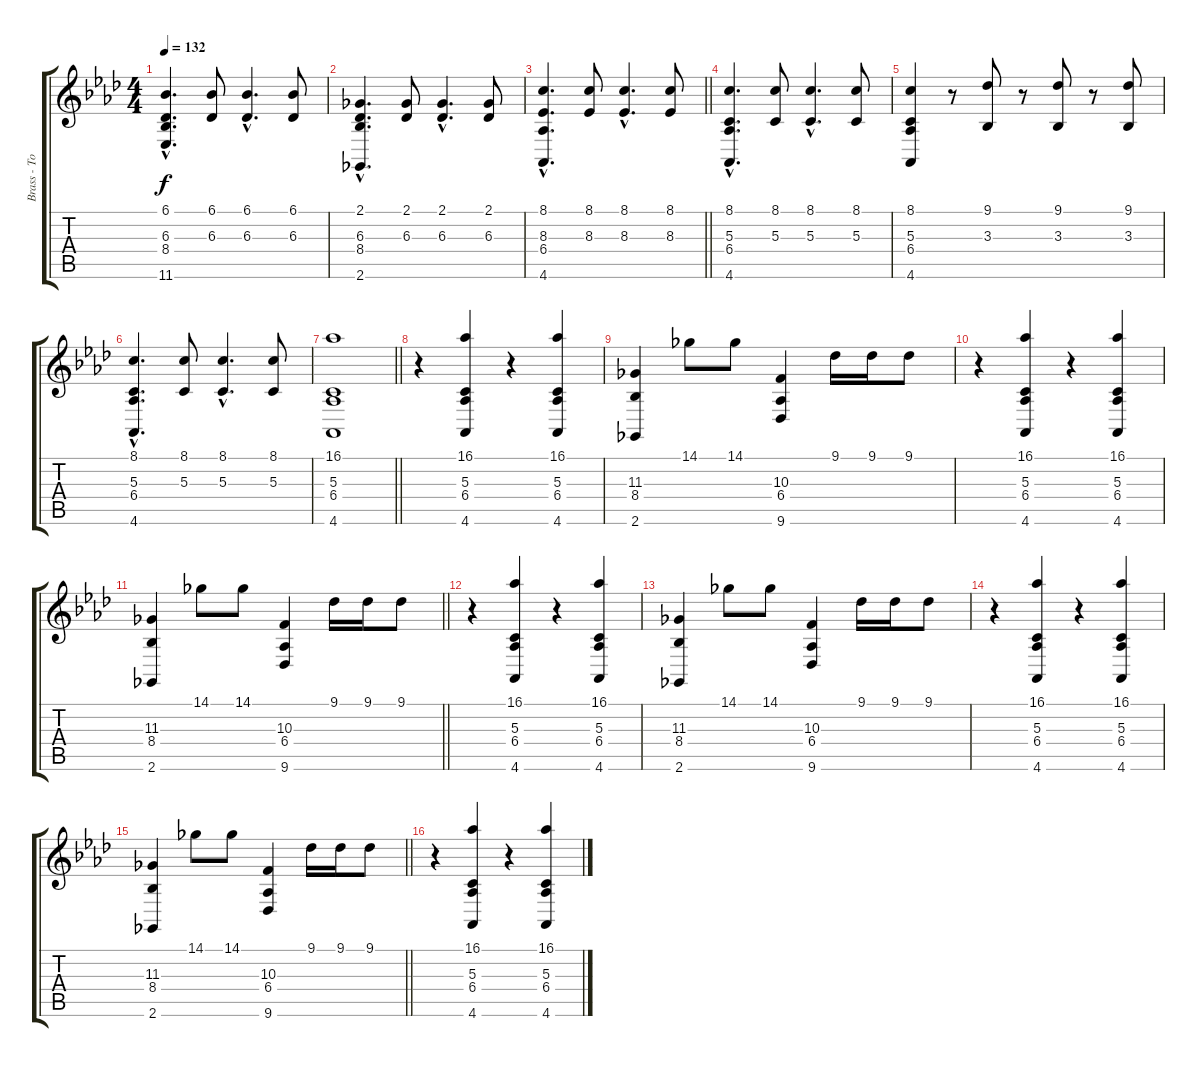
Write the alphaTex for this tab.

\track ("Brass - Tower of Power" "Brass - To") {instrument trumpet}
\staff {score tabs}
\tuning (E4 B3 G3 D3 A2 E2) {hide}
\ts (4 4)
\tempo 132
\clef g2
\ks ab
(6.1{hac} 6.3{hac} 8.4 11.6).4{d dy f} (6.1 6.3).8 (6.1{hac} 6.3{hac}).4{d} (6.1 6.3).8 |
(2.1{hac} 6.3 8.4 2.6).4{d} (2.1 6.3).8 (2.1{hac} 6.3{hac}).4{d} (2.1 6.3).8 |
\barLineRight lightlight
(8.1{hac} 8.3{hac} 6.4 4.6).4{d} (8.1 8.3).8 (8.1{hac} 8.3{hac}).4{d} (8.1 8.3).8 |
(8.1{hac} 5.3{hac} 6.4 4.6).4{d} (8.1 5.3).8 (8.1{hac} 5.3{hac}).4{d} (8.1 5.3).8 |
(8.1 5.3 6.4 4.6).4 r.8 (9.1 3.3).8 r.8 (9.1 3.3).8 r.8 (9.1 3.3).8 |
(8.1{hac} 5.3{hac} 6.4 4.6).4{d} (8.1 5.3).8 (8.1{hac} 5.3{hac}).4{d} (8.1 5.3).8 |
\barLineRight lightlight
(16.1 5.3 6.4 4.6).1 |
r.4 (16.1 5.3 6.4 4.6).4 r.4 (16.1 5.3 6.4 4.6).4 |
(11.3 8.4 2.6).4 14.1.8 14.1.8 (10.3 6.4 9.6).4 9.1.16 9.1.16 9.1.8 |
r.4 (16.1 5.3 6.4 4.6).4 r.4 (16.1 5.3 6.4 4.6).4 |
\barLineRight lightlight
(11.3 8.4 2.6).4 14.1.8 14.1.8 (10.3 6.4 9.6).4 9.1.16 9.1.16 9.1.8 |
r.4 (16.1 5.3 6.4 4.6).4 r.4 (16.1 5.3 6.4 4.6).4 |
(11.3 8.4 2.6).4 14.1.8 14.1.8 (10.3 6.4 9.6).4 9.1.16 9.1.16 9.1.8 |
r.4 (16.1 5.3 6.4 4.6).4 r.4 (16.1 5.3 6.4 4.6).4 |
\barLineRight lightlight
(11.3 8.4 2.6).4 14.1.8 14.1.8 (10.3 6.4 9.6).4 9.1.16 9.1.16 9.1.8 |
r.4 (16.1 5.3 6.4 4.6).4 r.4 (16.1 5.3 6.4 4.6).4
